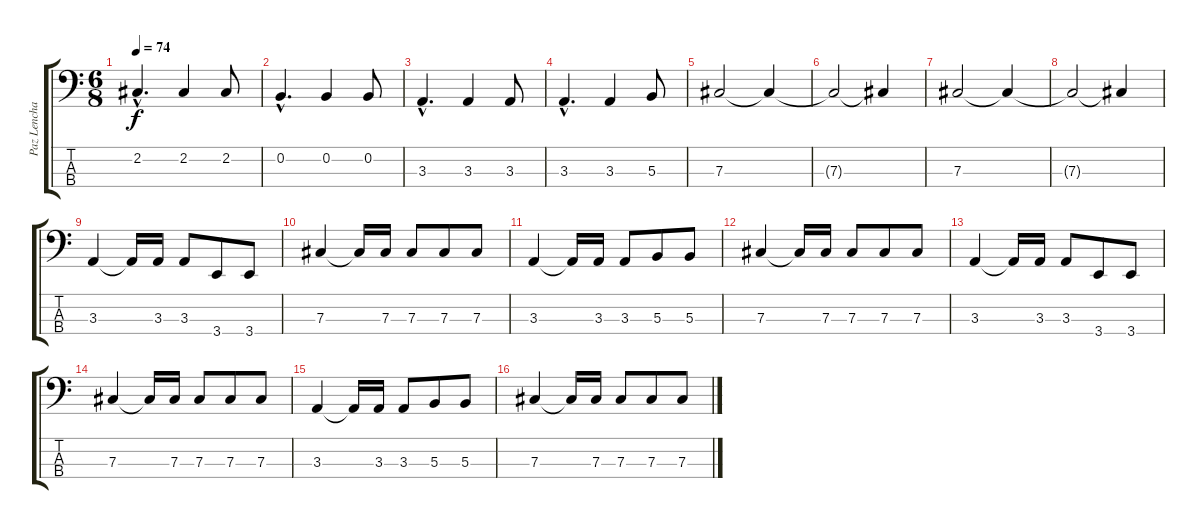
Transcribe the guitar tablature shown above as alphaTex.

\track ("Paz Lenchantin - Bass" "Paz Lencha") {instrument electricbasspick}
\staff {score tabs}
\tuning (E2 B1 Gb1 Db1) {hide}
\ts (6 8)
\tempo 74
\clef f4
\ks c
2.2{hac}.4{d dy f} 2.2.4 2.2.8 |
0.2{hac}.4{d} 0.2.4 0.2.8 |
3.3{hac}.4{d} 3.3.4 3.3.8 |
3.3{hac}.4{d} 3.3.4 5.3.8 |
7.3.2 7.3{t}.4 |
7.3{t}.2 7.3{t}.4 |
7.3.2 7.3{t}.4 |
7.3{t}.2 7.3{t}.4 |
3.3.4 3.3{t}.16 3.3.16 3.3.8 3.4.8 3.4.8 |
7.3.4 7.3{t}.16 7.3.16 7.3.8 7.3.8 7.3.8 |
3.3.4 3.3{t}.16 3.3.16 3.3.8 5.3.8 5.3.8 |
7.3.4 7.3{t}.16 7.3.16 7.3.8 7.3.8 7.3.8 |
3.3.4 3.3{t}.16 3.3.16 3.3.8 3.4.8 3.4.8 |
7.3.4 7.3{t}.16 7.3.16 7.3.8 7.3.8 7.3.8 |
3.3.4 3.3{t}.16 3.3.16 3.3.8 5.3.8 5.3.8 |
7.3.4 7.3{t}.16 7.3.16 7.3.8 7.3.8 7.3.8
